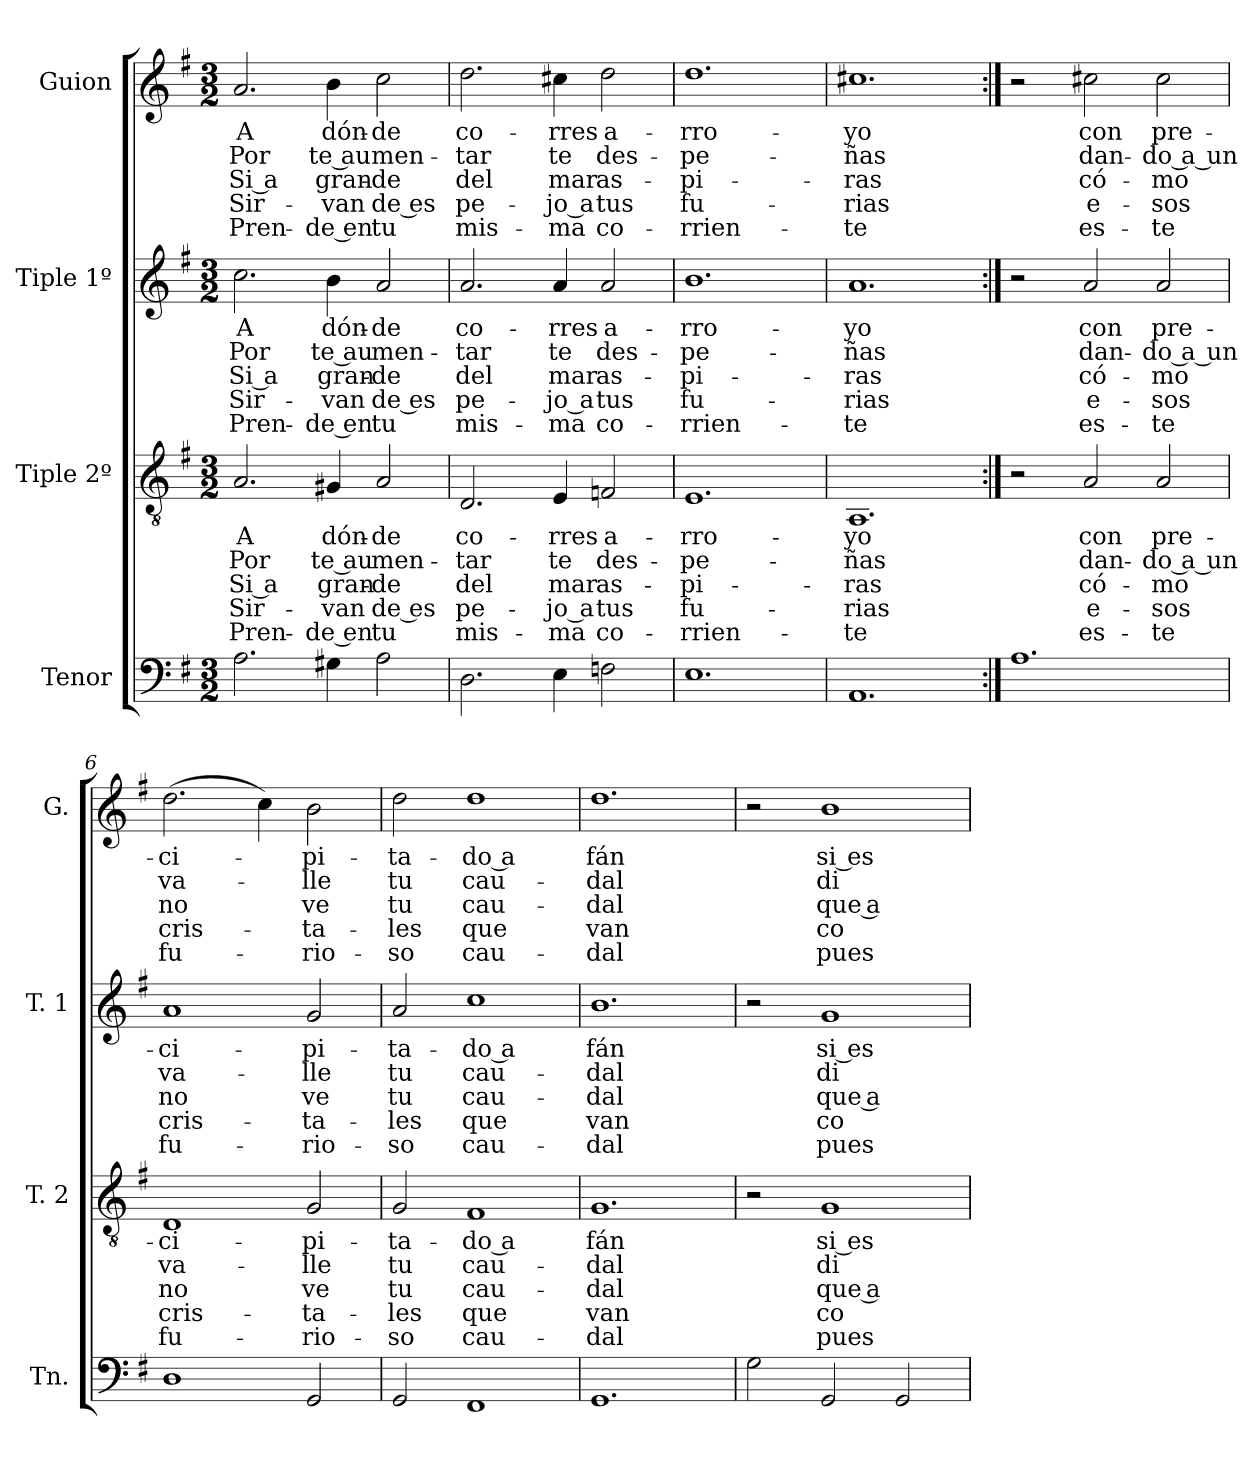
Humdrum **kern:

**kern	**kern	**text	**text	**text	**text	**text	**kern	**text	**text	**text	**text	**text	**kern	**text	**text	**text	**text	**text
*part4	*part3	*part3	*part3	*part3	*part3	*part3	*part2	*part2	*part2	*part2	*part2	*part2	*part1	*part1	*part1	*part1	*part1	*part1
*staff4	*staff3	*staff3	*staff3	*staff3	*staff3	*staff3	*staff2	*staff2	*staff2	*staff2	*staff2	*staff2	*staff1	*staff1	*staff1	*staff1	*staff1	*staff1
*I"Tenor	*I"Tiple 2º	*	*	*	*	*	*I"Tiple 1º	*	*	*	*	*	*I"Guion	*	*	*	*	*
*I'Tn.	*I'T. 2	*	*	*	*	*	*I'T. 1	*	*	*	*	*	*I'G.	*	*	*	*	*
*clefF4	*clefGv2	*	*	*	*	*	*clefG2	*	*	*	*	*	*clefG2	*	*	*	*	*
*k[f#]	*k[f#]	*	*	*	*	*	*k[f#]	*	*	*	*	*	*k[f#]	*	*	*	*	*
*M3/2	*M3/2	*	*	*	*	*	*M3/2	*	*	*	*	*	*M3/2	*	*	*	*	*
=1	=1	=1	=1	=1	=1	=1	=1	=1	=1	=1	=1	=1	=1	=1	=1	=1	=1	=1
2.A	2.A	A	Por	Si a	Sir-	Pren-	2.cc	A	Por	Si a	Sir-	Pren-	2.a	A	Por	Si a	Sir-	Pren-
4G#X	4G#X	dón-	te au	gran-	-van	-de en	4b	dón-	te au	gran-	-van	-de en	4b	dón-	te au	gran-	-van	-de en
2A	2A	-de	-men-	-de	de es	tu	2a	-de	-men-	-de	de es	tu	2cc	-de	-men-	-de	de es	tu
=2	=2	=2	=2	=2	=2	=2	=2	=2	=2	=2	=2	=2	=2	=2	=2	=2	=2	=2
2.D	2.D	co-	-tar	del	-pe-	mis-	2.a	co-	-tar	del	-pe-	mis-	2.dd	co-	-tar	del	-pe-	mis-
4E	4E	-rres	te	mar	-jo a	-ma	4a	-rres	te	mar	-jo a	-ma	4cc#X	-rres	te	mar	-jo a	-ma
2Fn	2Fn	a-	des-	as-	tus	co-	2a	a-	des-	as-	tus	co-	2dd	a-	des-	as-	tus	co-
=3	=3	=3	=3	=3	=3	=3	=3	=3	=3	=3	=3	=3	=3	=3	=3	=3	=3	=3
1.E	1.E	-rro-	-pe-	-pi-	fu-	-rrien-	1.b	-rro-	-pe-	-pi-	fu-	-rrien-	1.dd	-rro-	-pe-	-pi-	fu-	-rrien-
=4	=4	=4	=4	=4	=4	=4	=4	=4	=4	=4	=4	=4	=4	=4	=4	=4	=4	=4
1.AA	1.AA	-yo	-ñas	-ras	-rias	-te	1.a	-yo	-ñas	-ras	-rias	-te	1.cc#X	-yo	-ñas	-ras	-rias	-te
=5:|!	=5:|!	=5:|!	=5:|!	=5:|!	=5:|!	=5:|!	=5:|!	=5:|!	=5:|!	=5:|!	=5:|!	=5:|!	=5:|!	=5:|!	=5:|!	=5:|!	=5:|!	=5:|!
1.A	2r	.	.	.	.	.	2r	.	.	.	.	.	2r	.	.	.	.	.
.	2A	con	dan-	có-	e-	es-	2a	con	dan-	có-	e-	es-	2cc#X	con	dan-	có-	e-	es-
.	2A	pre-	-do a un	-mo	-sos	-te	2a	pre-	-do a un	-mo	-sos	-te	2cc#	pre-	-do a un	-mo	-sos	-te
=6	=6	=6	=6	=6	=6	=6	=6	=6	=6	=6	=6	=6	=6	=6	=6	=6	=6	=6
1D	1D	-ci-	va-	no	cris-	fu-	1a	-ci-	va-	no	cris-	fu-	(2.dd	-ci-	va-	no	cris-	fu-
.	.	.	.	.	.	.	.	.	.	.	.	.	4cc)	.	.	.	.	.
2GG	2G	-pi-	-lle	ve	-ta-	-rio-	2g	-pi-	-lle	ve	-ta-	-rio-	2b	-pi-	-lle	ve	-ta-	-rio-
=7	=7	=7	=7	=7	=7	=7	=7	=7	=7	=7	=7	=7	=7	=7	=7	=7	=7	=7
2GG	2G	-ta-	-tu	tu	-les	-so	2a	-ta-	-tu	tu	-les	-so	2dd	-ta-	tu	tu	-les	-so
1FF#	1F#	-do a	cau-	cau-	que	cau-	1cc	-do a	cau-	cau-	que	cau-	1dd	-do a	cau-	cau-	que	cau-
=8	=8	=8	=8	=8	=8	=8	=8	=8	=8	=8	=8	=8	=8	=8	=8	=8	=8	=8
1.GG	1.G	-fán	-dal	-dal	van	-dal	1.b	-fán	-dal	-dal	van	-dal	1.dd	-fán	-dal	-dal	van	-dal
=9	=9	=9	=9	=9	=9	=9	=9	=9	=9	=9	=9	=9	=9	=9	=9	=9	=9	=9
2G	2r	.	.	.	.	.	2r	.	.	.	.	.	2r	.	.	.	.	.
2GG	1G	si es	di-	que a	co-	pues	1g	si es	di-	que a	co-	pues	1b	si es	di-	que a	co-	pues
2GG	.	.	.	.	.	.	.	.	.	.	.	.	.	.	.	.	.	.
=	=	=	=	=	=	=	=	=	=	=	=	=	=	=	=	=	=	=
*-	*-	*-	*-	*-	*-	*-	*-	*-	*-	*-	*-	*-	*-	*-	*-	*-	*-	*-
